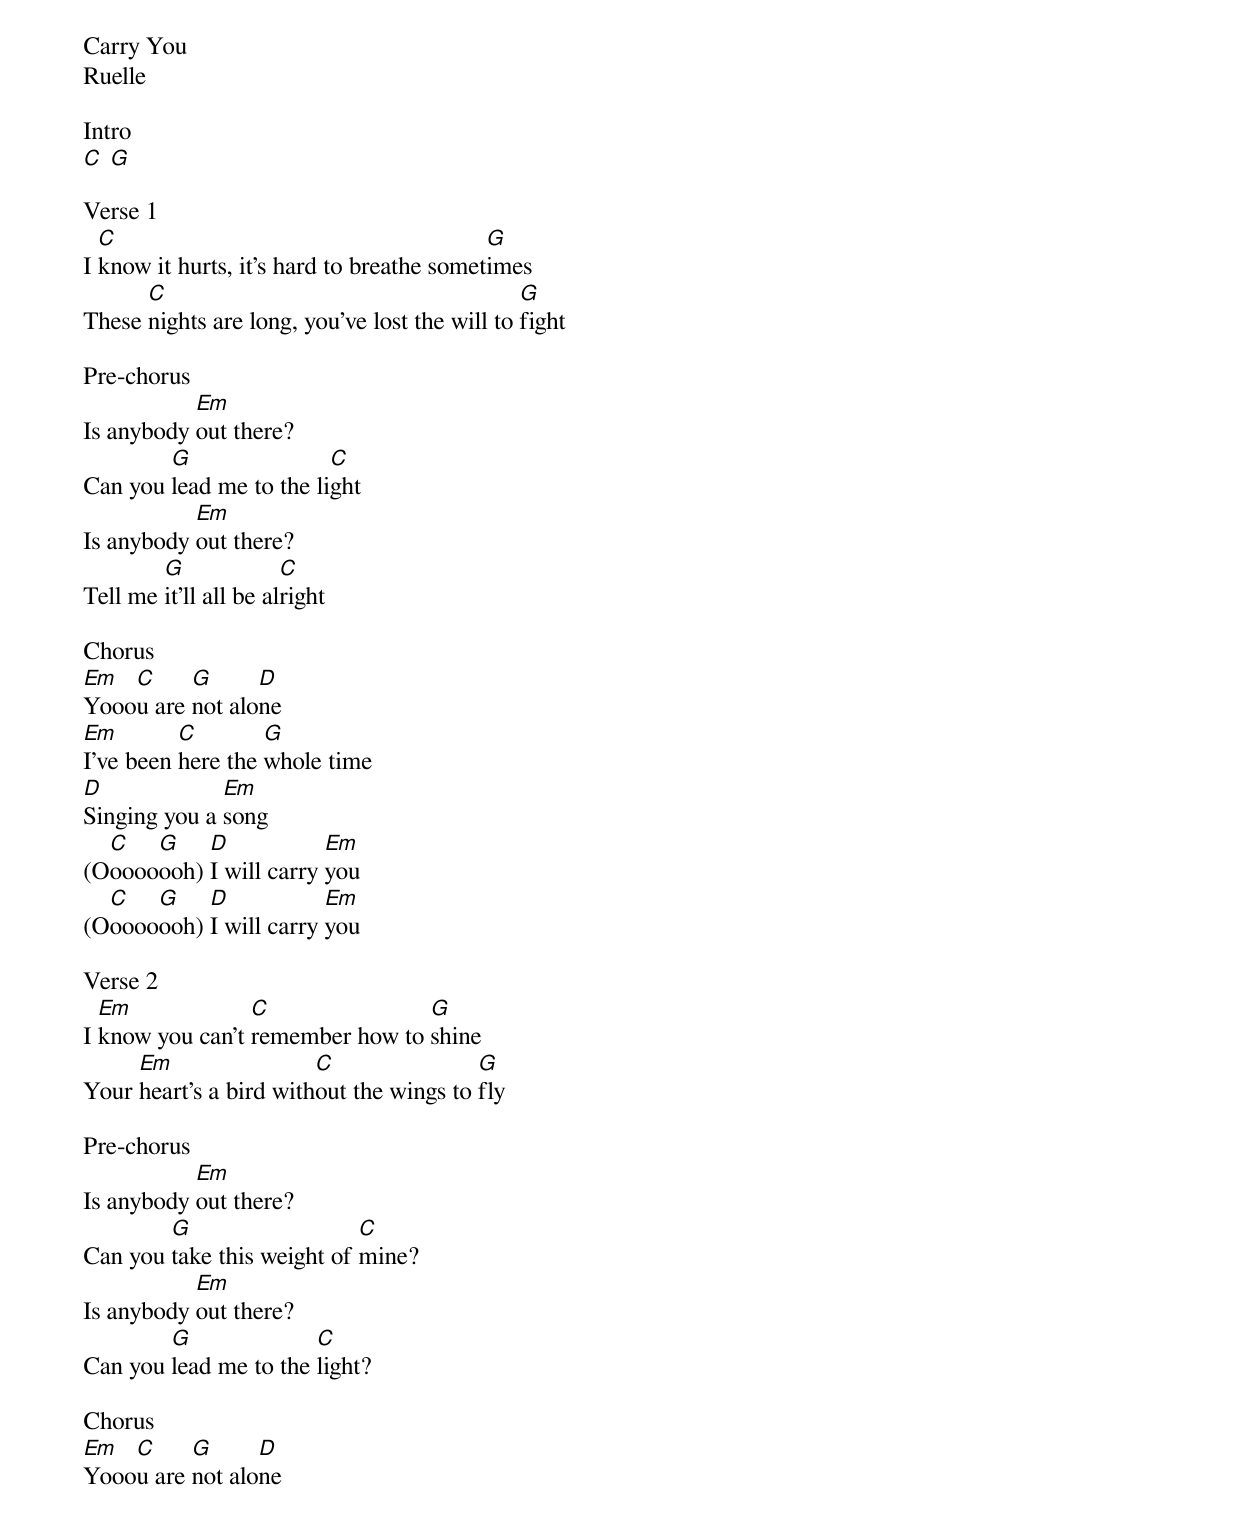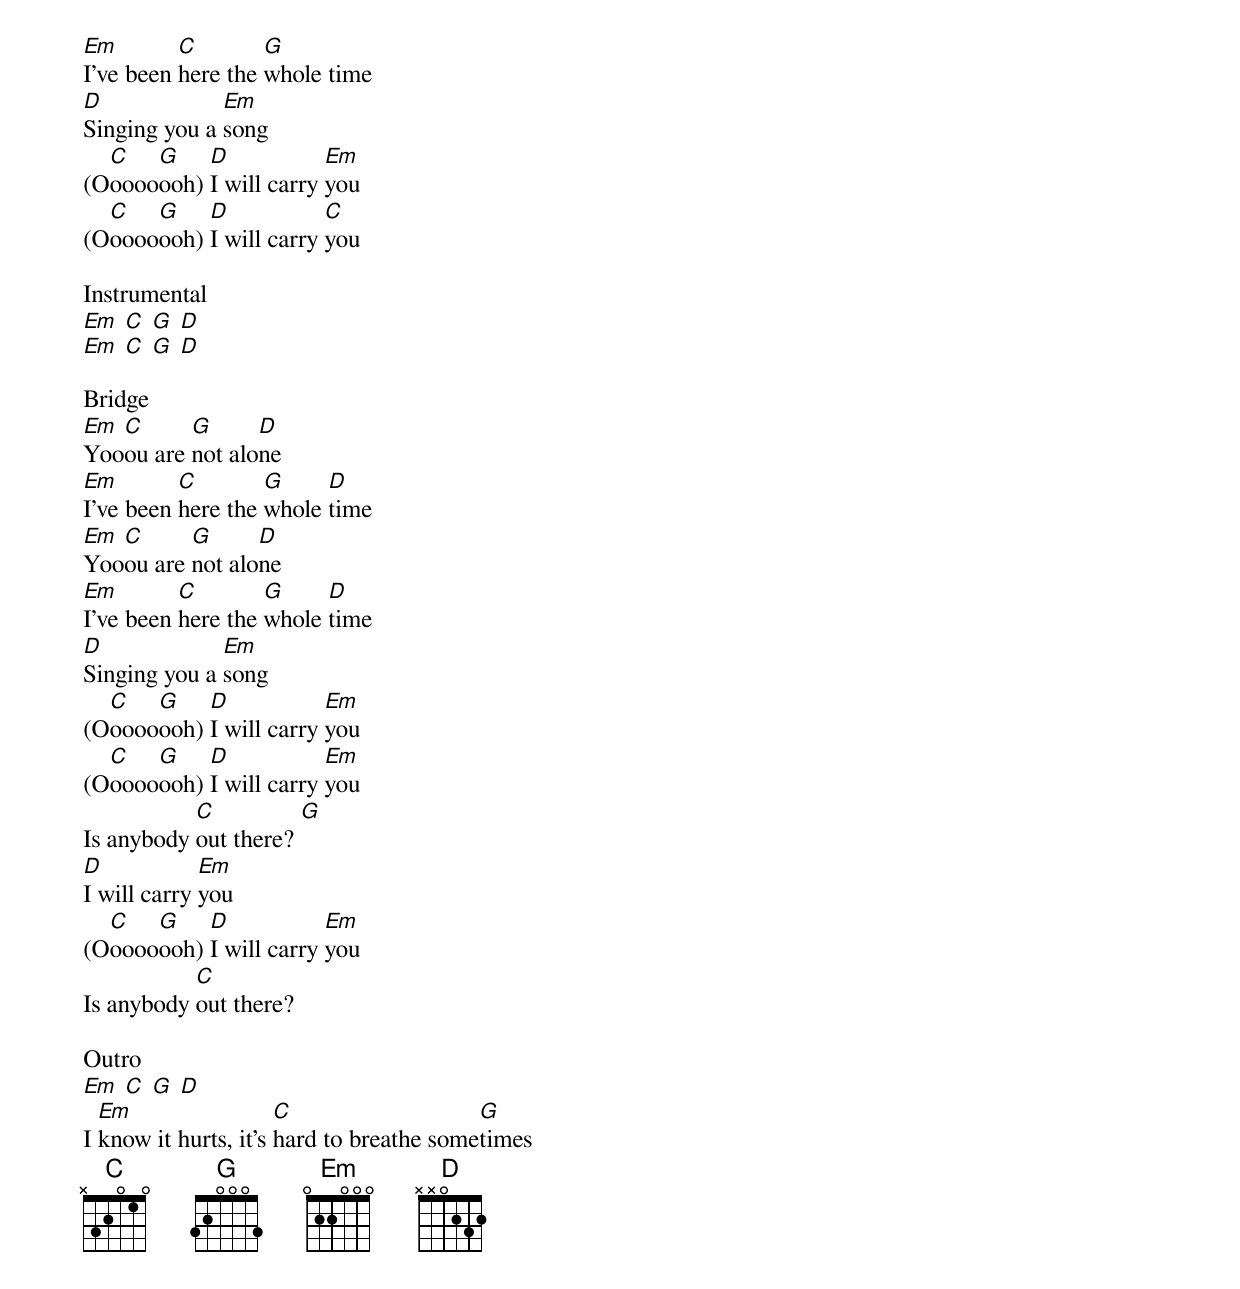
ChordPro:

Carry You
Ruelle

Intro
[C] [G]

Verse 1
I [C]know it hurts, it’s hard to breathe somet[G]imes
These [C]nights are long, you’ve lost the will to [G]fight

Pre-chorus
Is anybody [Em]out there?
Can you [G]lead me to the li[C]ght
Is anybody [Em]out there?
Tell me [G]it’ll all be al[C]right

Chorus
[Em]Yooo[C]u are [G]not alo[D]ne
[Em]I’ve been [C]here the [G]whole time
[D]Singing you a [Em]song
(O[C]oooo[G]ooh) [D]I will carry [Em]you
(O[C]oooo[G]ooh) [D]I will carry [Em]you

Verse 2
I [Em]know you can’t [C]remember how to [G]shine
Your [Em]heart’s a bird with[C]out the wings to [G]fly

Pre-chorus
Is anybody [Em]out there?
Can you [G]take this weight of [C]mine?
Is anybody [Em]out there?
Can you [G]lead me to the [C]light?

Chorus
[Em]Yooo[C]u are [G]not alo[D]ne
[Em]I’ve been [C]here the [G]whole time
[D]Singing you a [Em]song
(O[C]oooo[G]ooh) [D]I will carry [Em]you
(O[C]oooo[G]ooh) [D]I will carry [C]you

Instrumental
[Em] [C] [G] [D]
[Em] [C] [G] [D]

Bridge
[Em]Yoo[C]ou are [G]not alo[D]ne
[Em]I’ve been [C]here the [G]whole [D]time
[Em]Yoo[C]ou are [G]not alo[D]ne
[Em]I’ve been [C]here the [G]whole [D]time
[D]Singing you a [Em]song
(O[C]oooo[G]ooh) [D]I will carry [Em]you
(O[C]oooo[G]ooh) [D]I will carry [Em]you
Is anybody [C]out there? [G]
[D]I will carry [Em]you
(O[C]oooo[G]ooh) [D]I will carry [Em]you
Is anybody [C]out there?

Outro
[Em] [C] [G] [D]
I [Em]know it hurts, it’s [C]hard to breathe some[G]times
